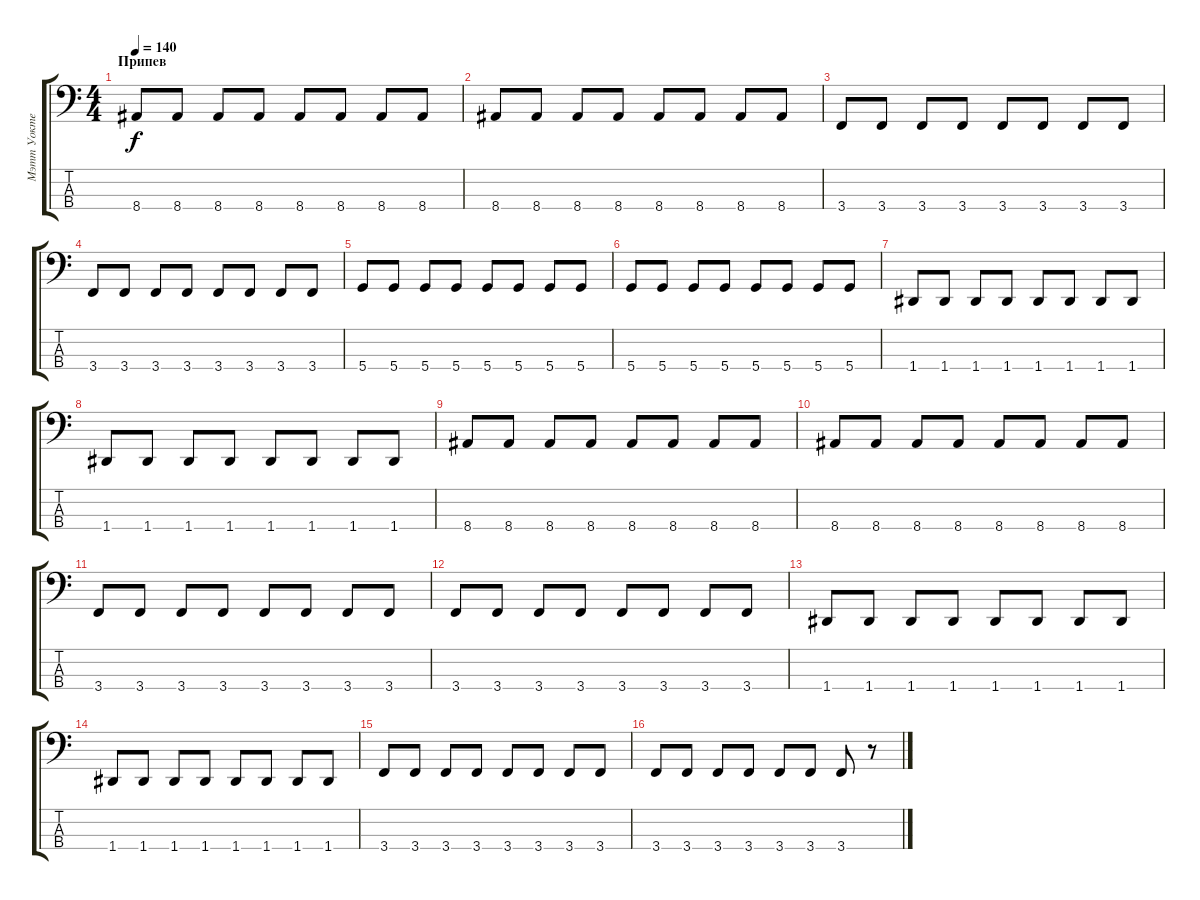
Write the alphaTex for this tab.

\track ("Мэтт Уоктер " "Мэтт Уокте") {instrument electricbassfinger}
\staff {score tabs}
\tuning (F2 C2 G1 D1) {hide}
\ts (4 4)
\section ("" "Припев")
\tempo 140
\clef f4
\ks c
8.4.8{dy f} 8.4.8 8.4.8 8.4.8 8.4.8 8.4.8 8.4.8 8.4.8 |
8.4.8 8.4.8 8.4.8 8.4.8 8.4.8 8.4.8 8.4.8 8.4.8 |
3.4.8 3.4.8 3.4.8 3.4.8 3.4.8 3.4.8 3.4.8 3.4.8 |
3.4.8 3.4.8 3.4.8 3.4.8 3.4.8 3.4.8 3.4.8 3.4.8 |
5.4.8 5.4.8 5.4.8 5.4.8 5.4.8 5.4.8 5.4.8 5.4.8 |
5.4.8 5.4.8 5.4.8 5.4.8 5.4.8 5.4.8 5.4.8 5.4.8 |
1.4.8 1.4.8 1.4.8 1.4.8 1.4.8 1.4.8 1.4.8 1.4.8 |
1.4.8 1.4.8 1.4.8 1.4.8 1.4.8 1.4.8 1.4.8 1.4.8 |
8.4.8 8.4.8 8.4.8 8.4.8 8.4.8 8.4.8 8.4.8 8.4.8 |
8.4.8 8.4.8 8.4.8 8.4.8 8.4.8 8.4.8 8.4.8 8.4.8 |
3.4.8 3.4.8 3.4.8 3.4.8 3.4.8 3.4.8 3.4.8 3.4.8 |
3.4.8 3.4.8 3.4.8 3.4.8 3.4.8 3.4.8 3.4.8 3.4.8 |
1.4.8 1.4.8 1.4.8 1.4.8 1.4.8 1.4.8 1.4.8 1.4.8 |
1.4.8 1.4.8 1.4.8 1.4.8 1.4.8 1.4.8 1.4.8 1.4.8 |
3.4.8 3.4.8 3.4.8 3.4.8 3.4.8 3.4.8 3.4.8 3.4.8 |
3.4.8 3.4.8 3.4.8 3.4.8 3.4.8 3.4.8 3.4.8 r.8
